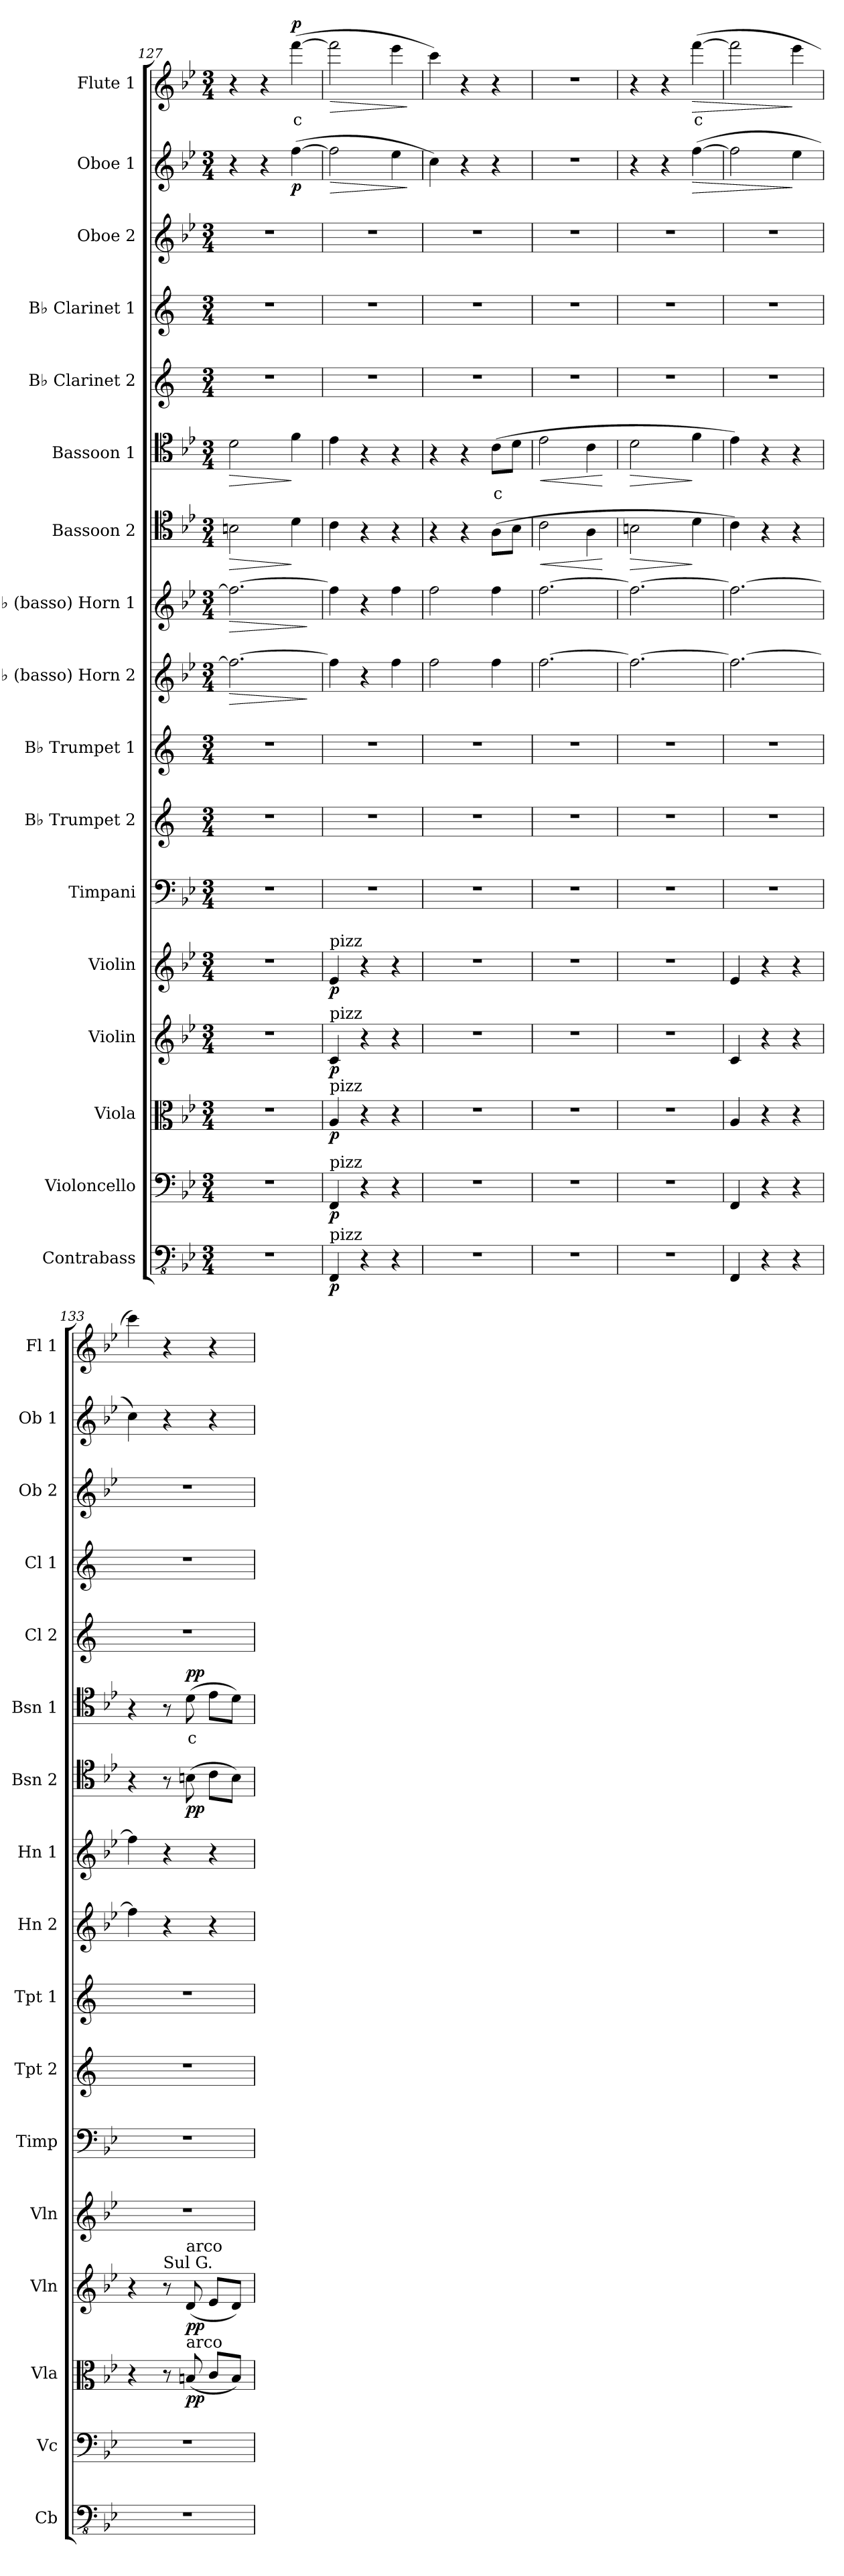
**kern	**dynam	**kern	**dynam	**kern	**dynam	**kern	**dynam	**kern	**dynam	**kern	**kern	**kern	**kern	**dynam	**kern	**dynam	**kern	**dynam	**kern	**text	**dynam	**kern	**kern	**kern	**kern	**dynam	**kern	**text	**dynam
*part17	*part17	*part16	*part16	*part15	*part15	*part14	*part14	*part13	*part13	*part12	*part11	*part10	*part9	*part9	*part8	*part8	*part7	*part7	*part6	*part6	*part6	*part5	*part4	*part3	*part2	*part2	*part1	*part1	*part1
*staff17	*staff17	*staff16	*staff16	*staff15	*staff15	*staff14	*staff14	*staff13	*staff13	*staff12	*staff11	*staff10	*staff9	*staff9	*staff8	*staff8	*staff7	*staff7	*staff6	*staff6	*staff6	*staff5	*staff4	*staff3	*staff2	*staff2	*staff1	*staff1	*staff1
*I"Contrabass	*	*I"Violoncello	*	*I"Viola	*	*I"Violin	*	*I"Violin	*	*I"Timpani	*I"B♭ Trumpet 2	*I"B♭ Trumpet 1	*I"B♭ (basso) Horn 2	*	*I"B♭ (basso) Horn 1	*	*I"Bassoon 2	*	*I"Bassoon 1	*	*	*I"B♭ Clarinet 2	*I"B♭ Clarinet 1	*I"Oboe 2	*I"Oboe 1	*	*I"Flute 1	*	*
*I'Cb	*	*I'Vc	*	*I'Vla	*	*I'Vln	*	*I'Vln	*	*I'Timp	*I'Tpt 2	*I'Tpt 1	*I'Hn 2	*	*I'Hn 1	*	*I'Bsn 2	*	*I'Bsn 1	*	*	*I'Cl 2	*I'Cl 1	*I'Ob 2	*I'Ob 1	*	*I'Fl 1	*	*
*clefFv4	*	*clefF4	*	*clefC3	*	*clefG2	*	*clefG2	*	*clefF4	*clefG2	*clefG2	*clefG2	*	*clefG2	*	*clefC4	*	*clefC4	*	*	*clefG2	*clefG2	*clefG2	*clefG2	*	*clefG2	*	*
*	*	*	*	*	*	*	*	*	*	*	*ITrd1c2	*ITrd1c2	*ITrd8c14	*	*ITrd8c14	*	*	*	*	*	*	*ITrd1c2	*ITrd1c2	*	*	*	*	*	*
*k[b-e-]	*	*k[b-e-]	*	*k[b-e-]	*	*k[b-e-]	*	*k[b-e-]	*	*k[b-e-]	*k[b-e-]	*k[b-e-]	*k[b-e-]	*	*k[b-e-]	*	*k[b-e-]	*	*k[b-e-]	*	*	*k[b-e-]	*k[b-e-]	*k[b-e-]	*k[b-e-]	*	*k[b-e-]	*	*
*M3/4	*	*M3/4	*	*M3/4	*	*M3/4	*	*M3/4	*	*M3/4	*M3/4	*M3/4	*M3/4	*	*M3/4	*	*M3/4	*	*M3/4	*	*	*M3/4	*M3/4	*M3/4	*M3/4	*	*M3/4	*	*
=127	=127	=127	=127	=127	=127	=127	=127	=127	=127	=127	=127	=127	=127	=127	=127	=127	=127	=127	=127	=127	=127	=127	=127	=127	=127	=127	=127	=127	=127
!	!	!	!	!	!	!	!	!	!	!	!	!	!	!LO:HP:b	!	!LO:HP:b	!	!LO:HP:b	!	!	!LO:HP:b	!	!	!	!	!	!	!	!
2.r	.	2.r	.	2.r	.	2.r	.	2.r	.	2.r	2.r	2.r	2.f\_	>	2.f\_	>	2Bn\	>	2d\	.	>	2.r	2.r	2.r	4r	.	4r	.	.
.	.	.	.	.	.	.	.	.	.	.	.	.	.	.	.	.	.	.	.	.	.	.	.	.	4r	.	4r	.	.
!	!	!	!	!	!	!	!	!	!	!	!	!	!	!	!	!	!	!	!	!	!	!	!	!	!	!LO:DY:b	!	!LO:LY:b:color=#FF0000	!LO:DY:b
.	.	.	.	.	.	.	.	.	.	.	.	.	.	.	.	.	4d\	]	4f\	.	]	.	.	.	([4ff\	p	([4fff\	c	p
.	.	.	.	.	.	.	.	.	.	.	.	.	.	]	.	]	.	.	.	.	.	.	.	.	.	.	.	.	.
!!LO:PB:g=z
=128	=128	=128	=128	=128	=128	=128	=128	=128	=128	=128	=128	=128	=128	=128	=128	=128	=128	=128	=128	=128	=128	=128	=128	=128	=128	=128	=128	=128	=128
!	!	!	!	!	!	!	!	!LO:TX:a:t=pizz	!	!	!	!	!	!	!	!	!	!	!	!	!	!	!	!	!	!	!	!	!
!	!	!	!	!	!	!LO:TX:a:t=pizz	!	!	!	!	!	!	!	!	!	!	!	!	!	!	!	!	!	!	!	!	!	!	!
!	!	!	!	!LO:TX:a:t=pizz	!	!	!	!	!	!	!	!	!	!	!	!	!	!	!	!	!	!	!	!	!	!	!	!	!
!	!	!LO:TX:a:t=pizz	!	!	!	!	!	!	!	!	!	!	!	!	!	!	!	!	!	!	!	!	!	!	!	!	!	!	!
!LO:TX:a:t=pizz	!	!	!	!	!	!	!	!	!	!	!	!	!	!	!	!	!	!	!	!	!	!	!	!	!	!	!	!	!
!	!LO:DY:b	!	!LO:DY:b	!	!LO:DY:b	!	!LO:DY:b	!	!LO:DY:b	!	!	!	!	!	!	!	!	!	!	!	!	!	!	!	!	!LO:HP:b	!	!	!LO:HP:b
4FFF/	p	4FF/	p	4A/	p	4c/	p	4e-/	p	2.r	2.r	2.r	4f\]	.	4f\]	.	4c\	.	4e-\	.	.	2.r	2.r	2.r	2ff\]	>	2fff\]	.	>
4r	.	4r	.	4r	.	4r	.	4r	.	.	.	.	4r	.	4r	.	4r	.	4r	.	.	.	.	.	.	.	.	.	.
4r	.	4r	.	4r	.	4r	.	4r	.	.	.	.	4f\	.	4f\	.	4r	.	4r	.	.	.	.	.	4ee-\	.	4eee-\	.	.
.	.	.	.	.	.	.	.	.	.	.	.	.	.	.	.	.	.	.	.	.	.	.	.	.	.	]	.	.	]
=129	=129	=129	=129	=129	=129	=129	=129	=129	=129	=129	=129	=129	=129	=129	=129	=129	=129	=129	=129	=129	=129	=129	=129	=129	=129	=129	=129	=129	=129
2.r	.	2.r	.	2.r	.	2.r	.	2.r	.	2.r	2.r	2.r	2f\	.	2f\	.	4r	.	4r	.	.	2.r	2.r	2.r	4cc\)	.	4ccc\)	.	.
.	.	.	.	.	.	.	.	.	.	.	.	.	.	.	.	.	4r	.	4r	.	.	.	.	.	4r	.	4r	.	.
!	!	!	!	!	!	!	!	!	!	!	!	!	!	!	!	!	!	!	!	!LO:LY:b:color=#FF0000	!	!	!	!	!	!	!	!	!
.	.	.	.	.	.	.	.	.	.	.	.	.	4f\	.	4f\	.	(8A\L	.	(8c\L	c	.	.	.	.	4r	.	4r	.	.
.	.	.	.	.	.	.	.	.	.	.	.	.	.	.	.	.	8B-\J	.	8d\J	.	.	.	.	.	.	.	.	.	.
=130	=130	=130	=130	=130	=130	=130	=130	=130	=130	=130	=130	=130	=130	=130	=130	=130	=130	=130	=130	=130	=130	=130	=130	=130	=130	=130	=130	=130	=130
!	!	!	!	!	!	!	!	!	!	!	!	!	!	!	!	!	!	!LO:HP:b	!	!	!LO:HP:b	!	!	!	!	!	!	!	!
2.r	.	2.r	.	2.r	.	2.r	.	2.r	.	2.r	2.r	2.r	[2.f\	.	[2.f\	.	2c\	<	2e-\	.	<	2.r	2.r	2.r	2.r	.	2.r	.	.
.	.	.	.	.	.	.	.	.	.	.	.	.	.	.	.	.	4A\	.	4c\	.	.	.	.	.	.	.	.	.	.
.	.	.	.	.	.	.	.	.	.	.	.	.	.	.	.	.	.	[	.	.	[	.	.	.	.	.	.	.	.
=131	=131	=131	=131	=131	=131	=131	=131	=131	=131	=131	=131	=131	=131	=131	=131	=131	=131	=131	=131	=131	=131	=131	=131	=131	=131	=131	=131	=131	=131
!	!	!	!	!	!	!	!	!	!	!	!	!	!	!	!	!	!	!LO:HP:b	!	!	!LO:HP:b	!	!	!	!	!	!	!	!
2.r	.	2.r	.	2.r	.	2.r	.	2.r	.	2.r	2.r	2.r	2.f\_	.	2.f\_	.	2Bn\	>	2d\	.	>	2.r	2.r	2.r	4r	.	4r	.	.
.	.	.	.	.	.	.	.	.	.	.	.	.	.	.	.	.	.	.	.	.	.	.	.	.	4r	.	4r	.	.
!	!	!	!	!	!	!	!	!	!	!	!	!	!	!	!	!	!	!	!	!	!	!	!	!	!	!LO:HP:b	!	!LO:LY:b:color=#FF0000	!LO:HP:b
.	.	.	.	.	.	.	.	.	.	.	.	.	.	.	.	.	4d\	]	4f\	.	]	.	.	.	([4ff\	>	([4fff\	c	>
=132	=132	=132	=132	=132	=132	=132	=132	=132	=132	=132	=132	=132	=132	=132	=132	=132	=132	=132	=132	=132	=132	=132	=132	=132	=132	=132	=132	=132	=132
4FFF/	.	4FF/	.	4A/	.	4c/	.	4e-/	.	2.r	2.r	2.r	2.f\_	.	2.f\_	.	4c\)	.	4e-\)	.	.	2.r	2.r	2.r	2ff\]	.	2fff\]	.	.
4r	.	4r	.	4r	.	4r	.	4r	.	.	.	.	.	.	.	.	4r	.	4r	.	.	.	.	.	.	.	.	.	.
4r	.	4r	.	4r	.	4r	.	4r	.	.	.	.	.	.	.	.	4r	.	4r	.	.	.	.	.	4ee-\	]	4eee-\	.	]
=133	=133	=133	=133	=133	=133	=133	=133	=133	=133	=133	=133	=133	=133	=133	=133	=133	=133	=133	=133	=133	=133	=133	=133	=133	=133	=133	=133	=133	=133
2.r	.	2.r	.	4r	.	4r	.	2.r	.	2.r	2.r	2.r	4f\]	.	4f\]	.	4r	.	4r	.	.	2.r	2.r	2.r	4cc\)	.	4ccc\)	.	.
!	!	!	!	!	!	!LO:TX:a:t=Sul G.	!	!	!	!	!	!	!	!	!	!	!	!	!	!	!	!	!	!	!	!	!	!	!
.	.	.	.	8r	.	8r	.	.	.	.	.	.	4r	.	4r	.	8r	.	8r	.	.	.	.	.	4r	.	4r	.	.
!	!	!	!	!	!	!LO:TX:a:t=arco	!	!	!	!	!	!	!	!	!	!	!	!	!	!	!	!	!	!	!	!	!	!	!
!	!	!	!	!LO:TX:a:t=arco	!	!	!	!	!	!	!	!	!	!	!	!	!	!	!	!	!	!	!	!	!	!	!	!	!
!	!	!	!	!	!LO:DY:b	!	!LO:DY:b	!	!	!	!	!	!	!	!	!	!	!LO:DY:b	!	!LO:LY:b:color=#FF0000	!LO:DY:b	!	!	!	!	!	!	!	!
.	.	.	.	(8Bn/	pp	(8d/	pp	.	.	.	.	.	.	.	.	.	(8Bn\	pp	(8d\	c	pp	.	.	.	.	.	.	.	.
.	.	.	.	8c/L	.	8e-/L	.	.	.	.	.	.	4r	.	4r	.	8c\L	.	8e-\L	.	.	.	.	.	4r	.	4r	.	.
.	.	.	.	8B/J)	.	8d/J)	.	.	.	.	.	.	.	.	.	.	8B\J)	.	8d\J)	.	.	.	.	.	.	.	.	.	.
=	=	=	=	=	=	=	=	=	=	=	=	=	=	=	=	=	=	=	=	=	=	=	=	=	=	=	=	=	=
*-	*-	*-	*-	*-	*-	*-	*-	*-	*-	*-	*-	*-	*-	*-	*-	*-	*-	*-	*-	*-	*-	*-	*-	*-	*-	*-	*-	*-	*-
